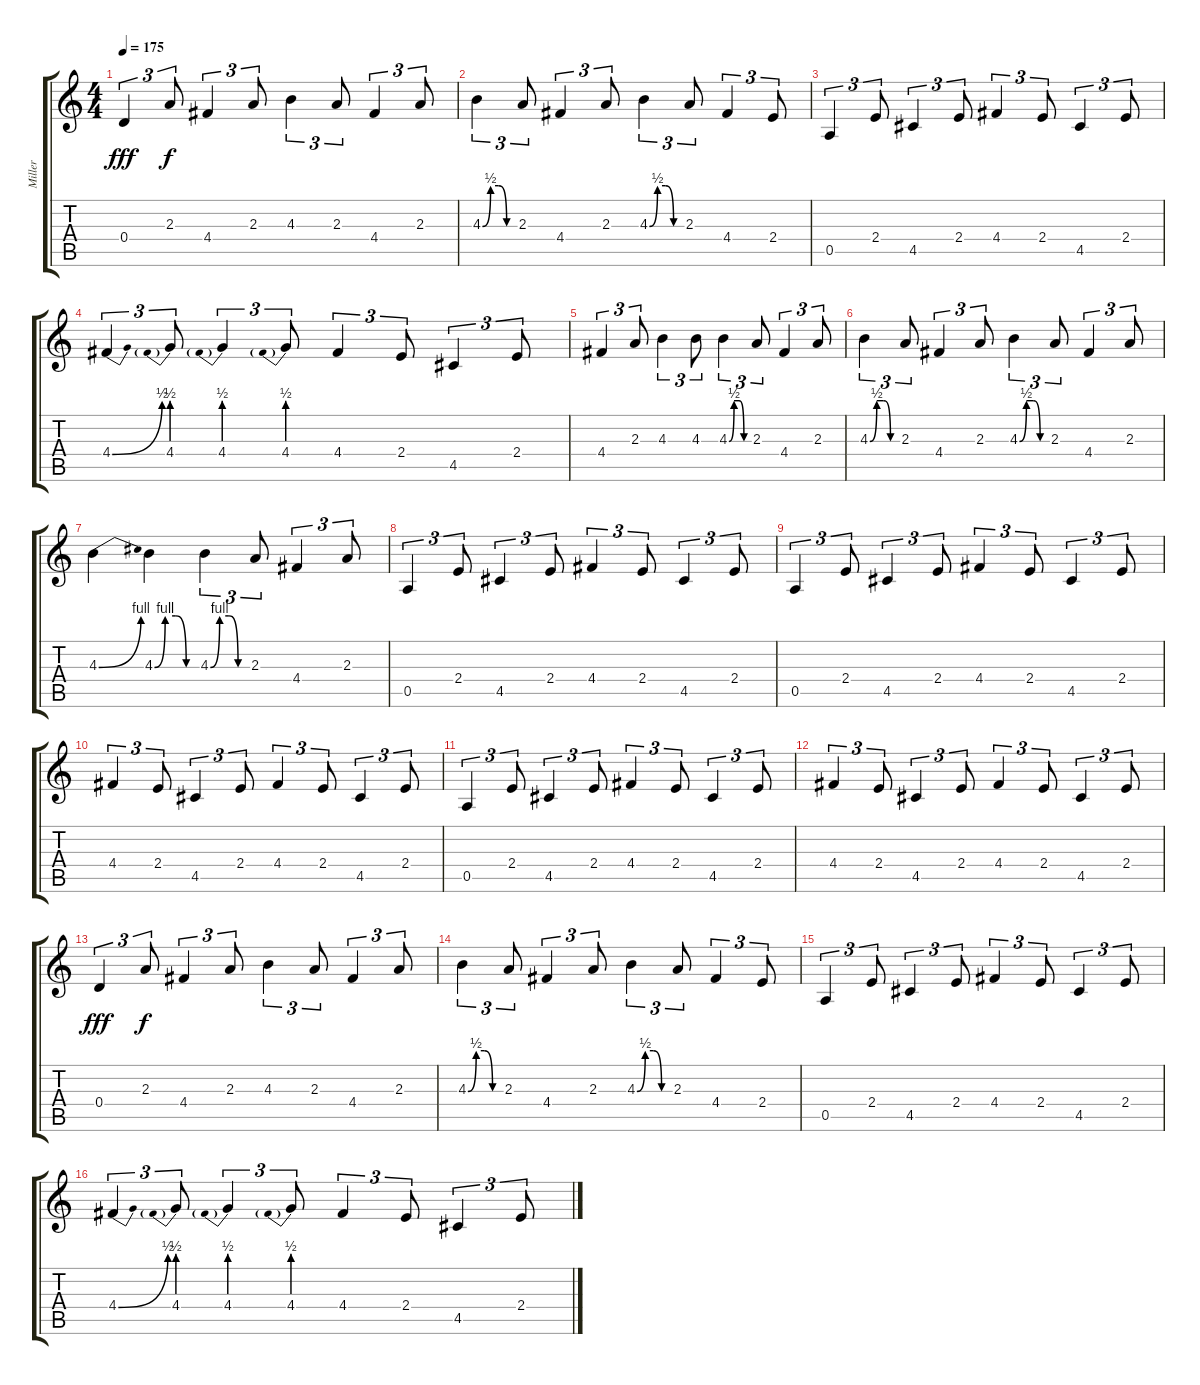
\track ("Miller" "Miller") {instrument overdrivenguitar}
\staff {score tabs}
\tuning (E4 B3 G3 D3 A2 E2) {hide}
\ts (4 4)
\tempo 175
\clef g2
\ks c
0.4.4{tu (3 2) dy fff} 2.3.8{tu (3 2) dy f} 4.4.4{tu (3 2)} 2.3.8{tu (3 2)} 4.3.4{tu (3 2)} 2.3.8{tu (3 2)} 4.4.4{tu (3 2)} 2.3.8{tu (3 2)} |
4.3{be (custom 0 0 15 2 30 2 45 0 60 0)}.4{tu (3 2)} 2.3.8{tu (3 2)} 4.4.4{tu (3 2)} 2.3.8{tu (3 2)} 4.3{be (custom 0 0 15 2 30 2 45 0 60 0)}.4{tu (3 2)} 2.3.8{tu (3 2)} 4.4.4{tu (3 2)} 2.4.8{tu (3 2)} |
0.5.4{tu (3 2)} 2.4.8{tu (3 2)} 4.5.4{tu (3 2)} 2.4.8{tu (3 2)} 4.4.4{tu (3 2)} 2.4.8{tu (3 2)} 4.5.4{tu (3 2)} 2.4.8{tu (3 2)} |
4.4{be (bend 0 0 60 2)}.4{tu (3 2)} 4.4{be (prebend 0 2 60 2)}.8{tu (3 2)} 4.4{be (prebend 0 2 60 2)}.4{tu (3 2)} 4.4{be (prebend 0 2 60 2)}.8{tu (3 2)} 4.4.4{tu (3 2)} 2.4.8{tu (3 2)} 4.5.4{tu (3 2)} 2.4.8{tu (3 2)} |
4.4.4{tu (3 2)} 2.3.8{tu (3 2)} 4.3.4{tu (3 2)} 4.3.8{tu (3 2)} 4.3{be (custom 0 0 15 2 30 2 45 0 60 0)}.4{tu (3 2)} 2.3.8{tu (3 2)} 4.4.4{tu (3 2)} 2.3.8{tu (3 2)} |
4.3{be (custom 0 0 15 2 30 2 45 0 60 0)}.4{tu (3 2)} 2.3.8{tu (3 2)} 4.4.4{tu (3 2)} 2.3.8{tu (3 2)} 4.3{be (custom 0 0 15 2 30 2 45 0 60 0)}.4{tu (3 2)} 2.3.8{tu (3 2)} 4.4.4{tu (3 2)} 2.3.8{tu (3 2)} |
4.3{be (bend 0 0 60 4)}.4 4.3{be (custom 0 0 15 4 30 4 45 0 60 0)}.4 4.3{be (custom 0 0 15 4 30 4 45 0 60 0)}.4{tu (3 2)} 2.3.8{tu (3 2)} 4.4.4{tu (3 2)} 2.3.8{tu (3 2)} |
0.5.4{tu (3 2)} 2.4.8{tu (3 2)} 4.5.4{tu (3 2)} 2.4.8{tu (3 2)} 4.4.4{tu (3 2)} 2.4.8{tu (3 2)} 4.5.4{tu (3 2)} 2.4.8{tu (3 2)} |
0.5.4{tu (3 2)} 2.4.8{tu (3 2)} 4.5.4{tu (3 2)} 2.4.8{tu (3 2)} 4.4.4{tu (3 2)} 2.4.8{tu (3 2)} 4.5.4{tu (3 2)} 2.4.8{tu (3 2)} |
4.4.4{tu (3 2)} 2.4.8{tu (3 2)} 4.5.4{tu (3 2)} 2.4.8{tu (3 2)} 4.4.4{tu (3 2)} 2.4.8{tu (3 2)} 4.5.4{tu (3 2)} 2.4.8{tu (3 2)} |
0.5.4{tu (3 2)} 2.4.8{tu (3 2)} 4.5.4{tu (3 2)} 2.4.8{tu (3 2)} 4.4.4{tu (3 2)} 2.4.8{tu (3 2)} 4.5.4{tu (3 2)} 2.4.8{tu (3 2)} |
4.4.4{tu (3 2)} 2.4.8{tu (3 2)} 4.5.4{tu (3 2)} 2.4.8{tu (3 2)} 4.4.4{tu (3 2)} 2.4.8{tu (3 2)} 4.5.4{tu (3 2)} 2.4.8{tu (3 2)} |
0.4.4{tu (3 2) dy fff} 2.3.8{tu (3 2) dy f} 4.4.4{tu (3 2)} 2.3.8{tu (3 2)} 4.3.4{tu (3 2)} 2.3.8{tu (3 2)} 4.4.4{tu (3 2)} 2.3.8{tu (3 2)} |
4.3{be (custom 0 0 15 2 30 2 45 0 60 0)}.4{tu (3 2)} 2.3.8{tu (3 2)} 4.4.4{tu (3 2)} 2.3.8{tu (3 2)} 4.3{be (custom 0 0 15 2 30 2 45 0 60 0)}.4{tu (3 2)} 2.3.8{tu (3 2)} 4.4.4{tu (3 2)} 2.4.8{tu (3 2)} |
0.5.4{tu (3 2)} 2.4.8{tu (3 2)} 4.5.4{tu (3 2)} 2.4.8{tu (3 2)} 4.4.4{tu (3 2)} 2.4.8{tu (3 2)} 4.5.4{tu (3 2)} 2.4.8{tu (3 2)} |
4.4{be (bend 0 0 60 2)}.4{tu (3 2)} 4.4{be (prebend 0 2 60 2)}.8{tu (3 2)} 4.4{be (prebend 0 2 60 2)}.4{tu (3 2)} 4.4{be (prebend 0 2 60 2)}.8{tu (3 2)} 4.4.4{tu (3 2)} 2.4.8{tu (3 2)} 4.5.4{tu (3 2)} 2.4.8{tu (3 2)}
